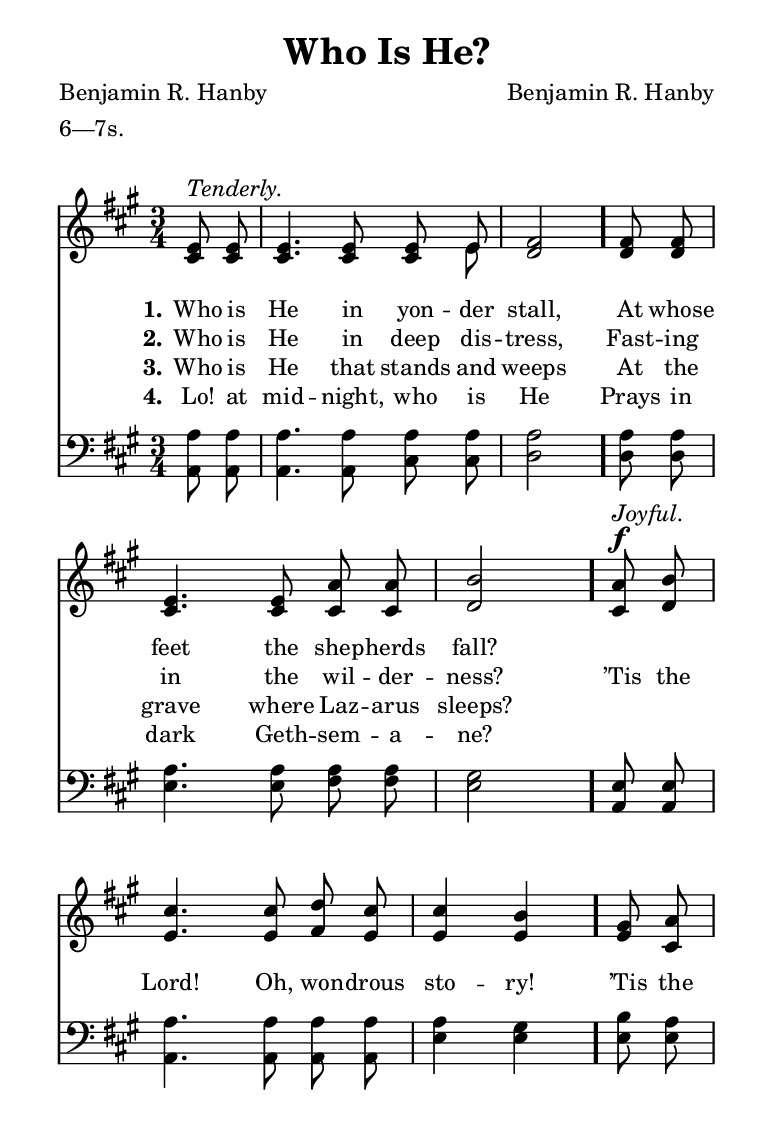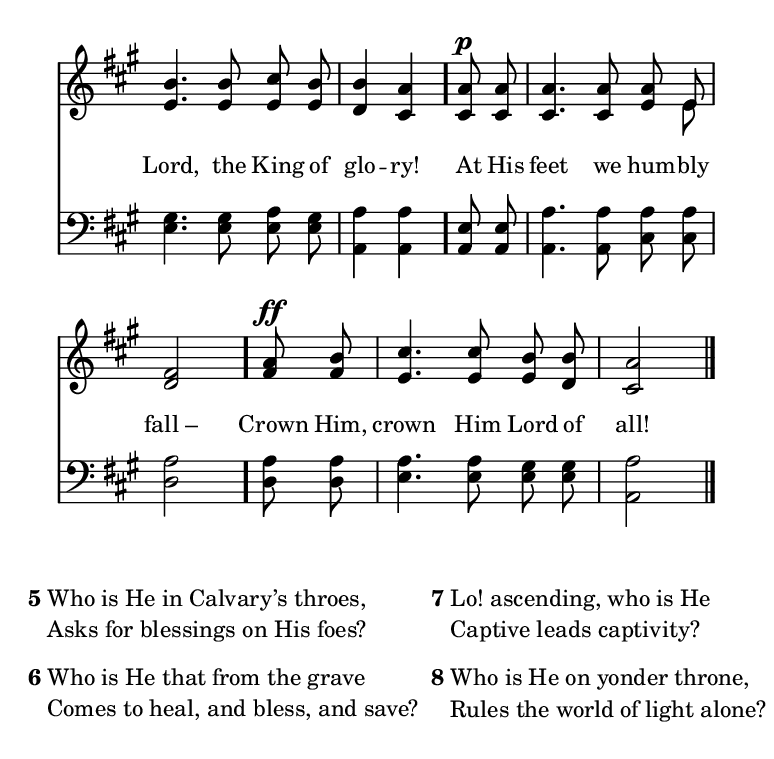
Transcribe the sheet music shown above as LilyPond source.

\include "common/global.ily"
\paper {
  \include "common/paper.ily"
  ragged-bottom = ##t
  score-markup-spacing.padding = 3
score-markup-spacing.basic-distance = 3

}

\header{
  hymnnumber = "289"
  title = "Who Is He?"
  tunename = ""
  meter = "6—7s." % original has P. M. ; other hymnals have 8—7s.
  poet = "Benjamin R. Hanby" % see https://hymnary.org/text/who_is_he_in_yonder_stall
  composer = "Benjamin R. Hanby" % see https://hymnary.org/tune/who_is_he_in_yonder_stall_hanby
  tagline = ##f
}

global = {
  \include "common/overrides.ily"
  \override Staff.TimeSignature.style = #'numbered
  \time 3/4
  \override Score.MetronomeMark.transparent = ##t % hide all fermata changes too
  \tempo 4=80
  \key a \major
  \partial 4
  \autoBeamOff
}

notesSoprano = {
\global
\relative c' {

  e8^\markup\italic Tenderly. e | e4. e8 e8 e8 | fis2
  fis8 fis | e4. e8 a a | b2

  a8^\f^\markup \italic Joyful. b | cis4. cis8 d cis | cis4 b
  gis8 a | b4. b8 cis b | b4 a
  a8^\p a | a4. a8 a e | fis2
  a8^\ff b | cis4. cis8 b b | a2

  \bar "|."

}
}

notesAlto = {
\global
\relative e' {

  cis8 cis | cis4. cis8 cis e | d2
  d8 d | cis4. cis8 cis cis | d2

  cis8 d | e4. e8 fis e | e4 e
  e8 cis | e4. e8 e e | d4 cis
  cis8 cis | cis4. cis8 e e | d2
  fis8 fis | e4. e8 e d | cis2

}
}

notesTenor = {
\global
\relative a {

  a8 a | a4. a8 a a | a2
  a8 a | a4. a8 a a | gis2

  e8 e | a4. a8 a a | a4 gis
  b8 a | gis4. gis8 a gis | a4 a
  e8 e | a4. a8 a a | a2
  a8 a | a4. a8 gis gis | a2

}
}

notesBass = {
\global
\relative f, {

  a8 a | a4. a8 cis cis | d2
  d8 d | e4. e8 fis fis | e2
  a,8 a | a4. a8 a a | e'4 e
  e8 e | e4. e8 e e | a,4 a
  a8 a | a4. a8 cis cis | d2
  d8 d | e4. e8 e e | a,2

}
}

Refrain = \lyricmode {

’Tis the Lord! Oh, won -- drous sto -- ry! \bar "."
’Tis the Lord, the King of glo -- ry! \bar "."
At His feet we hum -- bly fall_– \bar "."
Crown Him, crown Him Lord of all! \bar "."

}

wordsA = \lyricmode {
\set stanza = "1."

Who is He in yon -- der stall, \bar "."
At whose feet the shep -- herds fall? \bar "."

}

wordsB = \lyricmode {
\set stanza = "2."

Who is He in deep dis -- tress,
Fast -- ing in the wil -- der -- ness?

\Refrain

}

wordsC = \lyricmode {
\set stanza = "3."

Who is He that stands and weeps
At the grave where Laz -- arus sleeps?

}

wordsD = \lyricmode {
\set stanza = "4."

Lo! at mid -- night, who is He
Prays in dark Geth -- sem -- a -- ne?

}

wordsE = \markuplist {

\line { Who is He in Calvary’s throes, }
\line { Asks for blessings on His foes? }

}

wordsF = \markuplist {

\line { Who is He that from the grave }
\line { Comes to heal, and bless, and save? }

}

wordsG = \markuplist {

\line { Lo! ascending, who is He }
\line { Captive leads captivity? }

}

wordsH = \markuplist {

\line { Who is He on yonder throne, }
\line { Rules the world of light alone? }

}

\score {
  \context ChoirStaff <<
    \context Staff = upper <<
      \set Staff.autoBeaming = ##f
      \set ChoirStaff.systemStartDelimiter = #'SystemStartBar
      \set ChoirStaff.printPartCombineTexts = ##f
      \partcombine #'(2 . 11) \notesSoprano \notesAlto
      \context NullVoice = sopranos { \voiceOne << \notesSoprano >> }
      \context Lyrics = one   \lyricsto sopranos \wordsA
      \context Lyrics = two   \lyricsto sopranos \wordsB
      \context Lyrics = three \lyricsto sopranos \wordsC
      \context Lyrics = four  \lyricsto sopranos \wordsD
    >>
    \context Staff = men <<
      \set Staff.autoBeaming = ##f
      \clef bass
      \set ChoirStaff.printPartCombineTexts = ##f
      \partcombine #'(2 . 11) \notesTenor \notesBass
    >>
  >>
  \layout {
    \include "common/layout.ily"
  }
  #(cond ((ly:get-option 'eog-midi-permitted) #{ \midi{
    \include "common/midi.ily"
  } #}))
}

\noPageBreak

\markup { \vcenter \column {
  \vspace #1
  \fill-line {
    \null
    \column {
    \line{ \bold 5 \column { \wordsE } } \combine \null \vspace #0.4
    \line{ \bold 6 \column { \wordsF } }
    }
    \null
    \column {
    \line{ \bold 7 \column { \wordsG } } \combine \null \vspace #0.4
    \line{ \bold 8 \column { \wordsH } }
    }
    \null
  }
  \vspace #1
} }

\version "2.19.49"  % necessary for upgrading to future LilyPond versions.

% vi:set et ts=2 sw=2 ai nocindent syntax=lilypond:
